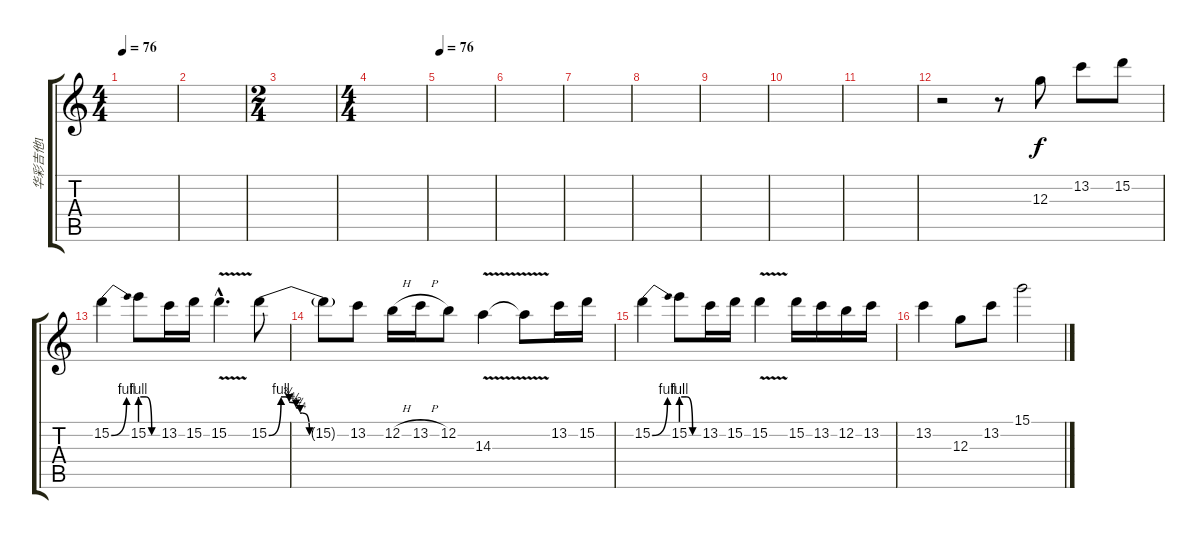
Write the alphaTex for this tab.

\track ("华彩吉他1" "华彩吉他1") {instrument overdrivenguitar}
\staff {score tabs}
\tuning (E4 B3 G3 D3 A2 E2) {hide}
\ts (4 4)
\tempo 76
\clef g2
\ks c
|
|
\ts (2 4)
|
\ts (4 4)
|
\tempo 76
|
|
|
|
|
|
|
r.2 r.8 12.3.8 13.2.8 15.2.8 |
15.2{be (bend 0 0 60 4)}.4 15.2{be (custom 0 4 20 4 40 0 60 0)}.8 13.2.16 15.2.16 15.2{v hac}.4{d} 15.2{be (custom 0 0 9 4 13 4 15 3 20 2 23 1 25 1 30 0 45 0 60 0)}.8 |
15.2{t}.8 13.2.8 12.2{h}.16 13.2{h}.16 12.2.8 14.3{v}.4 14.3{t}.8 13.2.16 15.2.16 |
15.2{be (bend 0 0 60 4)}.4 15.2{be (custom 0 4 20 4 40 0 60 0)}.8 13.2.16 15.2.16 15.2{v}.4 15.2.16 13.2.16 12.2.16 13.2.16 |
13.2.4 12.3.8 13.2.8 15.1.2
